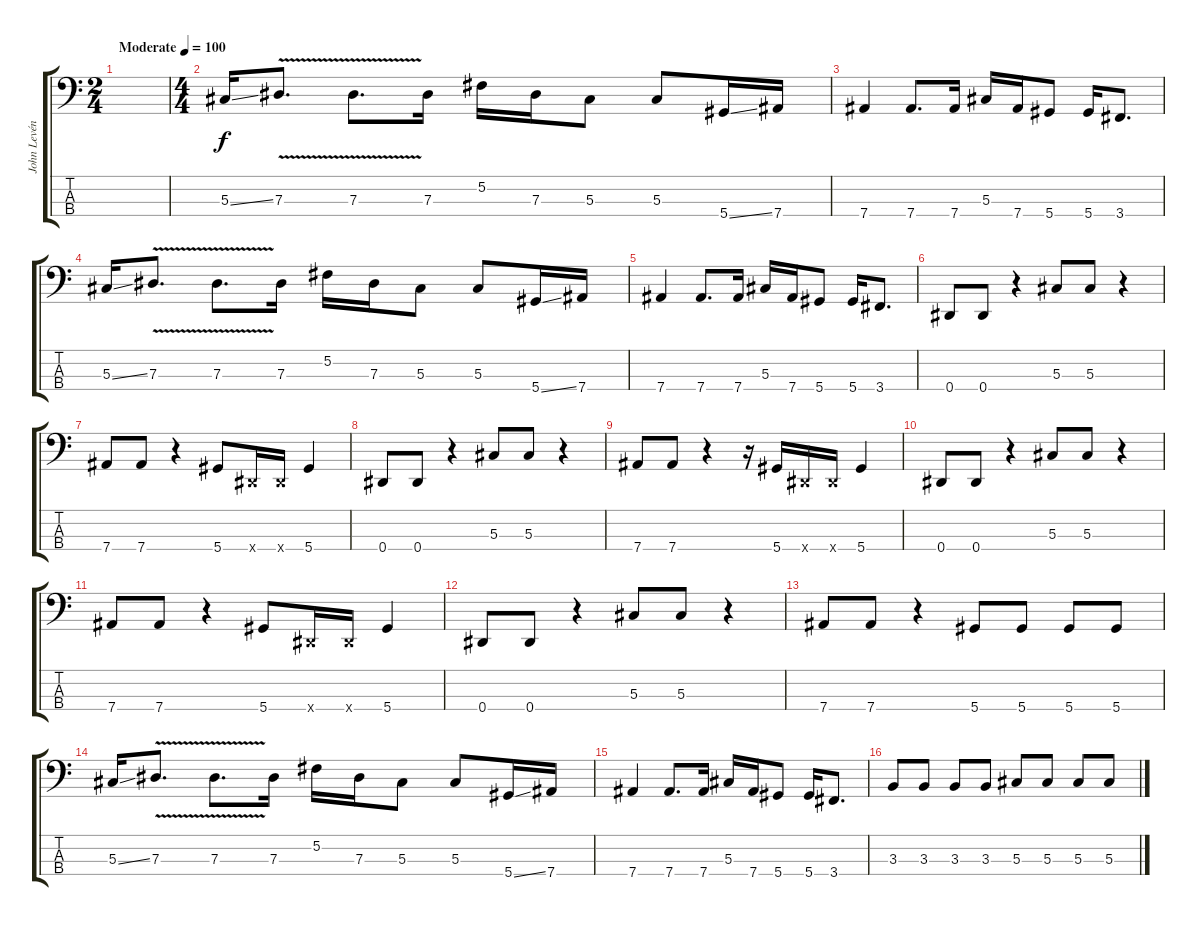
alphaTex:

\track ("John Levén" "John Levén") {instrument electricbassfinger}
\staff {score tabs}
\tuning (Gb2 Db2 Ab1 Eb1) {hide}
\ts (2 4)
\tempo (100 "Moderate")
\clef f4
\ks c
|
\ts (4 4)
5.3{ss}.16 7.3{v}.8{d} 7.3{v}.8{d} 7.3.16 5.2.16 7.3.16 5.3.8 5.3.8 5.4{ss}.16 7.4.16 |
7.4.4 7.4.8{d} 7.4.16 5.3.16 7.4.16 5.4.8 5.4.16 3.4.8{d} |
5.3{ss}.16 7.3{v}.8{d} 7.3{v}.8{d} 7.3.16 5.2.16 7.3.16 5.3.8 5.3.8 5.4{ss}.16 7.4.16 |
7.4.4 7.4.8{d} 7.4.16 5.3.16 7.4.16 5.4.8 5.4.16 3.4.8{d} |
0.4.8 0.4.8 r.4 5.3.8 5.3.8 r.4 |
7.4.8 7.4.8 r.4 5.4.8 0.4{x}.16 0.4{x}.16 5.4.4 |
0.4.8 0.4.8 r.4 5.3.8 5.3.8 r.4 |
7.4.8 7.4.8 r.4 r.16 5.4.16 0.4{x}.16 0.4{x}.16 5.4.4 |
0.4.8 0.4.8 r.4 5.3.8 5.3.8 r.4 |
7.4.8 7.4.8 r.4 5.4.8 0.4{x}.16 0.4{x}.16 5.4.4 |
0.4.8 0.4.8 r.4 5.3.8 5.3.8 r.4 |
7.4.8 7.4.8 r.4 5.4.8 5.4.8 5.4.8 5.4.8 |
5.3{ss}.16 7.3{v}.8{d} 7.3{v}.8{d} 7.3.16 5.2.16 7.3.16 5.3.8 5.3.8 5.4{ss}.16 7.4.16 |
7.4.4 7.4.8{d} 7.4.16 5.3.16 7.4.16 5.4.8 5.4.16 3.4.8{d} |
3.3.8 3.3.8 3.3.8 3.3.8 5.3.8 5.3.8 5.3.8 5.3.8
